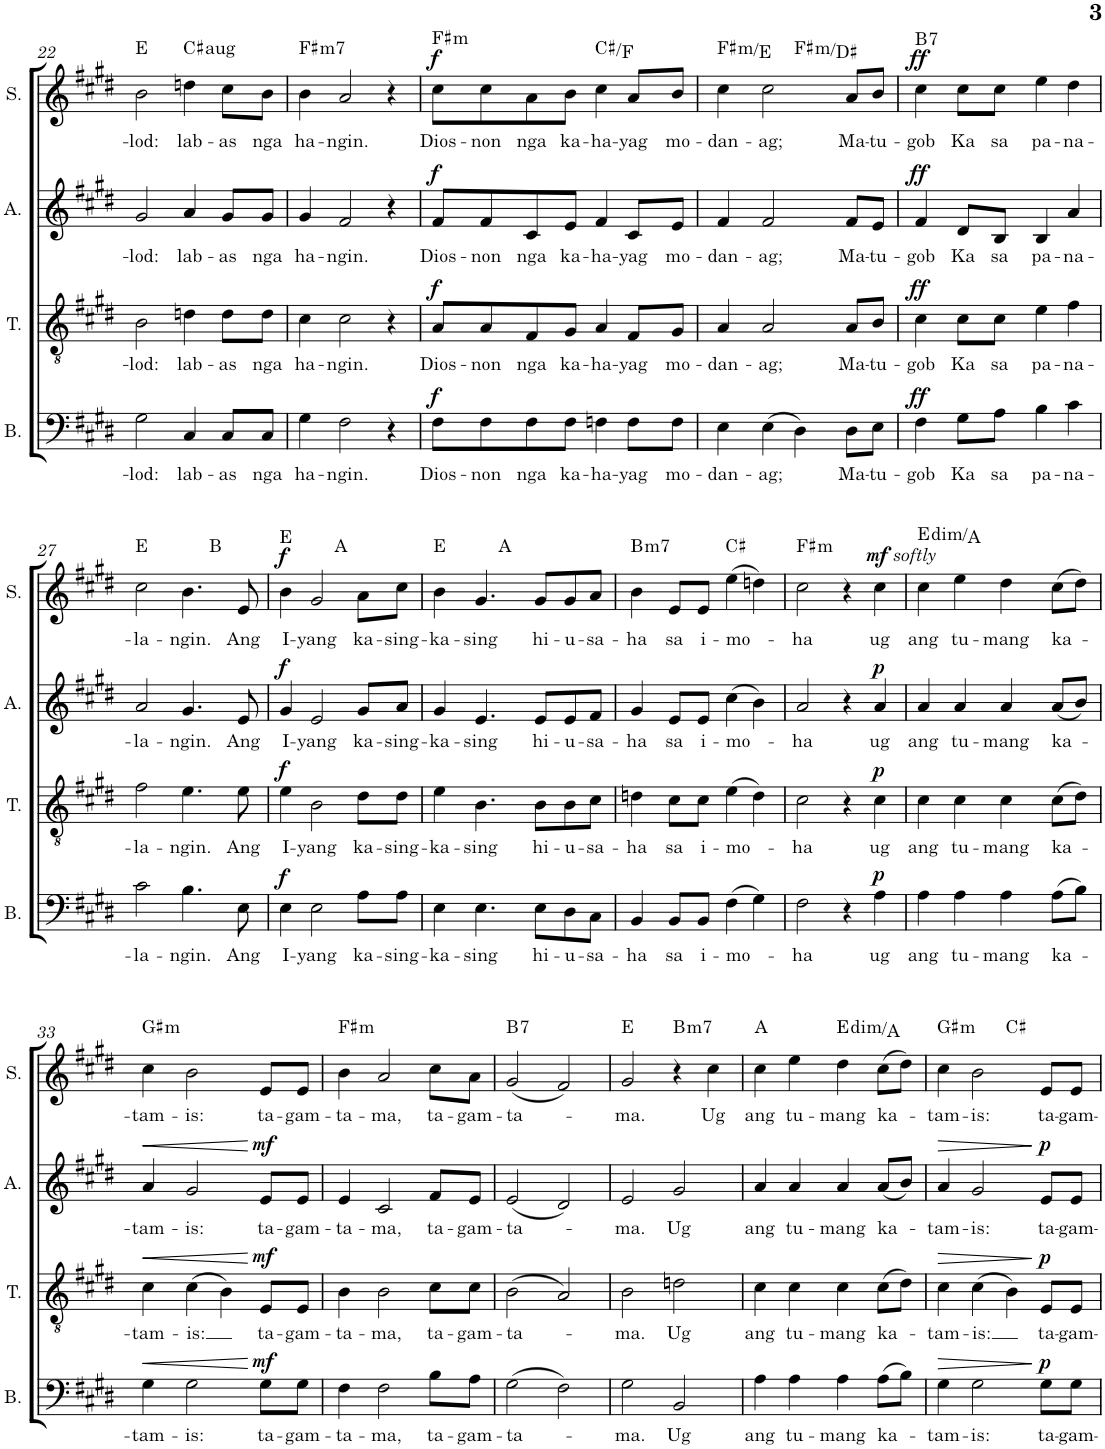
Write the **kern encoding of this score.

**kern	**text	**dynam	**kern	**text	**dynam	**kern	**text	**dynam	**kern	**text	**dynam	**harte
*part4	*part4	*part4	*part3	*part3	*part3	*part2	*part2	*part2	*part1	*part1	*part1	*part1
*staff4	*staff4	*staff4	*staff3	*staff3	*staff3	*staff2	*staff2	*staff2	*staff1	*staff1	*staff1	*
*I"Bass	*	*	*I"Tenor	*	*	*I"Alto	*	*	*I"Soprano	*	*	*
*I'B.	*	*	*I'T.	*	*	*I'A.	*	*	*I'S.	*	*	*
!!LO:PB:g=z
*clefF4	*	*	*clefGv2	*	*	*clefG2	*	*	*clefG2	*	*	*
*k[f#c#g#d#]	*	*	*k[f#c#g#d#]	*	*	*k[f#c#g#d#]	*	*	*k[f#c#g#d#]	*	*	*
*M4/4	*	*	*M4/4	*	*	*M4/4	*	*	*M4/4	*	*	*
=22	=22	=22	=22	=22	=22	=22	=22	=22	=22	=22	=22	=22
!	!LO:LY:b	!	!	!LO:LY:b	!	!	!LO:LY:b	!	!	!LO:LY:b	!	!
2G#\	-lod:	.	2B\	-lod:	.	2g#/	-lod:	.	2b\	-lod:	.	E:maj
!	!LO:LY:b	!	!	!LO:LY:b	!	!	!LO:LY:b	!	!	!LO:LY:b	!	!LO:H:kt=aug
4C#/	lab-	.	4dn\	lab-	.	4a/	lab-	.	4ddn\	lab-	.	C#:aug
!	!LO:LY:b	!	!	!LO:LY:b	!	!	!LO:LY:b	!	!	!LO:LY:b	!	!
8C#/L	-as	.	8d\L	-as	.	8g#/L	-as	.	8cc#\L	-as	.	.
!	!LO:LY:b	!	!	!LO:LY:b	!	!	!LO:LY:b	!	!	!LO:LY:b	!	!
8C#/J	nga	.	8d\J	nga	.	8g#/J	nga	.	8b\J	nga	.	.
=23	=23	=23	=23	=23	=23	=23	=23	=23	=23	=23	=23	=23
!	!LO:LY:b	!	!	!LO:LY:b	!	!	!LO:LY:b	!	!	!LO:LY:b	!	!LO:H:kt=m7
4G#\	ha-	.	4c#\	ha-	.	4g#/	ha-	.	4b\	ha-	.	F#:min7
!	!LO:LY:b	!	!	!LO:LY:b	!	!	!LO:LY:b	!	!	!LO:LY:b	!	!
2F#\	-ngin.	.	2c#\	-ngin.	.	2f#/	-ngin.	.	2a/	-ngin.	.	.
4r	.	.	4r	.	.	4r	.	.	4r	.	.	.
=24	=24	=24	=24	=24	=24	=24	=24	=24	=24	=24	=24	=24
!	!LO:LY:b	!LO:DY:a	!	!LO:LY:b	!LO:DY:a	!	!LO:LY:b	!LO:DY:a	!	!LO:LY:b	!LO:DY:a	!LO:H:kt=m
8F#\L	Dios-	f	8A/L	Dios-	f	8f#/L	Dios-	f	8cc#\L	Dios-	f	F#:min
!	!LO:LY:b	!	!	!LO:LY:b	!	!	!LO:LY:b	!	!	!LO:LY:b	!	!
8F#\	-non	.	8A/	-non	.	8f#/	-non	.	8cc#\	-non	.	.
!	!LO:LY:b	!	!	!LO:LY:b	!	!	!LO:LY:b	!	!	!LO:LY:b	!	!
8F#\	nga	.	8F#/	nga	.	8c#/	nga	.	8a\	nga	.	.
!	!LO:LY:b	!	!	!LO:LY:b	!	!	!LO:LY:b	!	!	!LO:LY:b	!	!
8F#\J	ka-	.	8G#/J	ka-	.	8e/J	ka-	.	8b\J	ka-	.	.
!	!LO:LY:b	!	!	!LO:LY:b	!	!	!LO:LY:b	!	!	!LO:LY:b	!	!
4Fn\	-ha-	.	4A/	-ha-	.	4f#/	-ha-	.	4cc#\	-ha-	.	C#:maj/b4
!	!LO:LY:b	!	!	!LO:LY:b	!	!	!LO:LY:b	!	!	!LO:LY:b	!	!
8F\L	-yag	.	8F#/L	-yag	.	8c#/L	-yag	.	8a/L	-yag	.	.
!	!LO:LY:b	!	!	!LO:LY:b	!	!	!LO:LY:b	!	!	!LO:LY:b	!	!
8F\J	mo-	.	8G#/J	mo-	.	8e/J	mo-	.	8b/J	mo-	.	.
=25	=25	=25	=25	=25	=25	=25	=25	=25	=25	=25	=25	=25
!	!LO:LY:b	!	!	!LO:LY:b	!	!	!LO:LY:b	!	!	!LO:LY:b	!	!LO:H:kt=m
*	*	*	*	*	*	*	*	*	*^	*	*	*
4E\	-dan-	.	4A/	-dan-	.	4f#/	-dan-	.	4cc#\	2ryy	-dan-	.	F#:min/b7
!	!LO:LY:b	!	!	!LO:LY:b	!	!	!LO:LY:b	!	!	!	!LO:LY:b	!	!
(4E\	-ag;	.	2A/	-ag;	.	2f#/	-ag;	.	2cc#\	.	-ag;	.	.
!	!	!	!	!	!	!	!	!	!	!	!	!	!LO:H:kt=m
4D#\)	.	.	.	.	.	.	.	.	.	2ryy	.	.	F#:min/6
!	!LO:LY:b	!	!	!LO:LY:b	!	!	!LO:LY:b	!	!	!	!LO:LY:b	!	!
8D#\L	Ma-	.	8A/L	Ma-	.	8f#/L	Ma-	.	8a/L	.	Ma-	.	.
!	!LO:LY:b	!	!	!LO:LY:b	!	!	!LO:LY:b	!	!	!	!LO:LY:b	!	!
8E\J	-tu-	.	8B/J	-tu-	.	8e/J	-tu-	.	8b/J	.	-tu-	.	.
=26	=26	=26	=26	=26	=26	=26	=26	=26	=26	=26	=26	=26	=26
!	!LO:LY:b	!LO:DY:a	!	!LO:LY:b	!LO:DY:a	!	!LO:LY:b	!LO:DY:a	!	!	!LO:LY:b	!LO:DY:a	!LO:H:kt=7
*	*	*	*	*	*	*	*	*	*v	*v	*	*	*
4F#\	-gob	ff	4c#\	-gob	ff	4f#/	-gob	ff	4cc#\	-gob	ff	B:7
!	!LO:LY:b	!	!	!LO:LY:b	!	!	!LO:LY:b	!	!	!LO:LY:b	!	!
8G#\L	Ka	.	8c#\L	Ka	.	8d#/L	Ka	.	8cc#\L	Ka	.	.
!	!LO:LY:b	!	!	!LO:LY:b	!	!	!LO:LY:b	!	!	!LO:LY:b	!	!
8A\J	sa	.	8c#\J	sa	.	8B/J	sa	.	8cc#\J	sa	.	.
!	!LO:LY:b	!	!	!LO:LY:b	!	!	!LO:LY:b	!	!	!LO:LY:b	!	!
4B\	pa-	.	4e\	pa-	.	4B/	pa-	.	4ee\	pa-	.	.
!	!LO:LY:b	!	!	!LO:LY:b	!	!	!LO:LY:b	!	!	!LO:LY:b	!	!
4c#\	-na-	.	4f#\	-na-	.	4a/	-na-	.	4dd#\	-na-	.	.
!!LO:LB:g=z
=27	=27	=27	=27	=27	=27	=27	=27	=27	=27	=27	=27	=27
!	!LO:LY:b	!	!	!LO:LY:b	!	!	!LO:LY:b	!	!	!LO:LY:b	!	!
*	*	*	*	*	*	*	*	*	*^	*	*	*
2c#\	-la-	.	2f#\	-la-	.	2a/	-la-	.	2cc#\	2.ryy	-la-	.	E:maj
!	!LO:LY:b	!	!	!LO:LY:b	!	!	!LO:LY:b	!	!	!	!LO:LY:b	!	!
4.B\	-ngin.	.	4.e\	-ngin.	.	4.g#/	-ngin.	.	4.b\	.	-ngin.	.	.
.	.	.	.	.	.	.	.	.	.	4ryy	.	.	B:maj
!	!LO:LY:b	!	!	!LO:LY:b	!	!	!LO:LY:b	!	!	!	!LO:LY:b	!	!
8E\	Ang	.	8e\	Ang	.	8e/	Ang	.	8e/	.	Ang	.	.
=28	=28	=28	=28	=28	=28	=28	=28	=28	=28	=28	=28	=28	=28
!	!LO:LY:b	!LO:DY:a	!	!LO:LY:b	!LO:DY:a	!	!LO:LY:b	!LO:DY:a	!	!	!LO:LY:b	!LO:DY:a	!
4E\	I-	f	4e\	I-	f	4g#/	I-	f	4b\	2ryy	I-	f	E:maj
!	!LO:LY:b	!	!	!LO:LY:b	!	!	!LO:LY:b	!	!	!	!LO:LY:b	!	!
2E\	-yang	.	2B\	-yang	.	2e/	-yang	.	2g#/	.	-yang	.	.
.	.	.	.	.	.	.	.	.	.	2ryy	.	.	A:maj
!	!LO:LY:b	!	!	!LO:LY:b	!	!	!LO:LY:b	!	!	!	!LO:LY:b	!	!
8A\L	ka-	.	8d#\L	ka-	.	8g#/L	ka-	.	8a\L	.	ka-	.	.
!	!LO:LY:b	!	!	!LO:LY:b	!	!	!LO:LY:b	!	!	!	!LO:LY:b	!	!
8A\J	-sing-	.	8d#\J	-sing-	.	8a/J	-sing-	.	8cc#\J	.	-sing-	.	.
=29	=29	=29	=29	=29	=29	=29	=29	=29	=29	=29	=29	=29	=29
!	!LO:LY:b	!	!	!LO:LY:b	!	!	!LO:LY:b	!	!	!	!LO:LY:b	!	!
4E\	-ka-	.	4e\	-ka-	.	4g#/	-ka-	.	4b\	2ryy	-ka-	.	E:maj
!	!LO:LY:b	!	!	!LO:LY:b	!	!	!LO:LY:b	!	!	!	!LO:LY:b	!	!
4.E\	-sing	.	4.B\	-sing	.	4.e/	-sing	.	4.g#/	.	-sing	.	.
.	.	.	.	.	.	.	.	.	.	2ryy	.	.	A:maj
!	!LO:LY:b	!	!	!LO:LY:b	!	!	!LO:LY:b	!	!	!	!LO:LY:b	!	!
8E\L	hi-	.	8B\L	hi-	.	8e/L	hi-	.	8g#/L	.	hi-	.	.
!	!LO:LY:b	!	!	!LO:LY:b	!	!	!LO:LY:b	!	!	!	!LO:LY:b	!	!
8D#\	-u-	.	8B\	-u-	.	8e/	-u-	.	8g#/	.	-u-	.	.
!	!LO:LY:b	!	!	!LO:LY:b	!	!	!LO:LY:b	!	!	!	!LO:LY:b	!	!
8C#\J	-sa-	.	8c#\J	-sa-	.	8f#/J	-sa-	.	8a/J	.	-sa-	.	.
=30	=30	=30	=30	=30	=30	=30	=30	=30	=30	=30	=30	=30	=30
!	!LO:LY:b	!	!	!LO:LY:b	!	!	!LO:LY:b	!	!	!	!LO:LY:b	!	!LO:H:kt=m7
*	*	*	*	*	*	*	*	*	*v	*v	*	*	*
4BB/	-ha	.	4dn\	-ha	.	4g#/	-ha	.	4b\	-ha	.	B:min7
!	!LO:LY:b	!	!	!LO:LY:b	!	!	!LO:LY:b	!	!	!LO:LY:b	!	!
8BB/L	sa	.	8c#\L	sa	.	8e/L	sa	.	8e/L	sa	.	.
!	!LO:LY:b	!	!	!LO:LY:b	!	!	!LO:LY:b	!	!	!LO:LY:b	!	!
8BB/J	i-	.	8c#\J	i-	.	8e/J	i-	.	8e/J	i-	.	.
!	!LO:LY:b	!	!	!LO:LY:b	!	!	!LO:LY:b	!	!	!LO:LY:b	!	!
(4F#\	-mo-	.	(4e\	-mo-	.	(4cc#\	-mo-	.	(4ee\	-mo-	.	C#:maj
4G#\)	.	.	4d\)	.	.	4b\)	.	.	4ddn\)	.	.	.
=31	=31	=31	=31	=31	=31	=31	=31	=31	=31	=31	=31	=31
!	!LO:LY:b	!	!	!LO:LY:b	!	!	!LO:LY:b	!	!	!LO:LY:b	!	!LO:H:kt=m
2F#\	-ha	.	2c#\	-ha	.	2a/	-ha	.	2cc#\	-ha	.	F#:min
4r	.	.	4r	.	.	4r	.	.	4r	.	.	.
!	!	!	!	!	!	!	!	!	!LO:TX:a:i:t=softly	!	!	!
!	!LO:LY:b	!LO:DY:a	!	!LO:LY:b	!LO:DY:a	!	!LO:LY:b	!LO:DY:a	!	!LO:LY:b	!LO:DY:a	!
4A\	ug	p	4c#\	ug	p	4a/	ug	p	4cc#\	ug	mf	.
=32	=32	=32	=32	=32	=32	=32	=32	=32	=32	=32	=32	=32
!	!LO:LY:b	!	!	!LO:LY:b	!	!	!LO:LY:b	!	!	!LO:LY:b	!	!LO:H:kt=dim
4A\	ang	.	4c#\	ang	.	4a/	ang	.	4cc#\	ang	.	E:dim/4
!	!LO:LY:b	!	!	!LO:LY:b	!	!	!LO:LY:b	!	!	!LO:LY:b	!	!
4A\	tu-	.	4c#\	tu-	.	4a/	tu-	.	4ee\	tu-	.	.
!	!LO:LY:b	!	!	!LO:LY:b	!	!	!LO:LY:b	!	!	!LO:LY:b	!	!
4A\	-mang	.	4c#\	-mang	.	4a/	-mang	.	4dd#\	-mang	.	.
!	!LO:LY:b	!	!	!LO:LY:b	!	!	!LO:LY:b	!	!	!LO:LY:b	!	!
(8A\L	ka-	.	(8c#\L	ka-	.	(8a/L	ka-	.	(8cc#\L	ka-	.	.
8B\J)	.	.	8d#\J)	.	.	8b/J)	.	.	8dd#\J)	.	.	.
!!LO:LB:g=z
=33	=33	=33	=33	=33	=33	=33	=33	=33	=33	=33	=33	=33
!	!LO:LY:b	!LO:HP:b	!	!LO:LY:b	!LO:HP:b	!	!LO:LY:b	!LO:HP:b	!	!LO:LY:b	!	!LO:H:kt=m
4G#\	-tam-	<	4c#\	-tam-	<	4a/	-tam-	<	4cc#\	-tam-	.	G#:min
!	!LO:LY:b	!	!	!LO:LY:b	!	!	!LO:LY:b	!	!	!LO:LY:b	!	!
2G#\	-is:	.	(4c#\	-is:	.	2g#/	-is:	.	2b\	-is:	.	.
.	.	.	4B\)	.	.	.	.	.	.	.	.	.
!	!LO:LY:b	!LO:DY:n=1:a	!	!LO:LY:b	!LO:DY:n=1:a	!	!LO:LY:b	!LO:DY:n=1:a	!	!LO:LY:b	!	!
8G#\L	ta-	[ mf	8E/L	ta-	[ mf	8e/L	ta-	[ mf	8e/L	ta-	.	.
!	!LO:LY:b	!	!	!LO:LY:b	!	!	!LO:LY:b	!	!	!LO:LY:b	!	!
8G#\J	-gam-	.	8E/J	-gam-	.	8e/J	-gam-	.	8e/J	-gam-	.	.
=34	=34	=34	=34	=34	=34	=34	=34	=34	=34	=34	=34	=34
!	!LO:LY:b	!	!	!LO:LY:b	!	!	!LO:LY:b	!	!	!LO:LY:b	!	!LO:H:kt=m
4F#\	-ta-	.	4B\	-ta-	.	4e/	-ta-	.	4b\	-ta-	.	F#:min
!	!LO:LY:b	!	!	!LO:LY:b	!	!	!LO:LY:b	!	!	!LO:LY:b	!	!
2F#\	-ma,	.	2B\	-ma,	.	2c#/	-ma,	.	2a/	-ma,	.	.
!	!LO:LY:b	!	!	!LO:LY:b	!	!	!LO:LY:b	!	!	!LO:LY:b	!	!
8B\L	ta-	.	8c#\L	ta-	.	8f#/L	ta-	.	8cc#\L	ta-	.	.
!	!LO:LY:b	!	!	!LO:LY:b	!	!	!LO:LY:b	!	!	!LO:LY:b	!	!
8A\J	-gam-	.	8c#\J	-gam-	.	8e/J	-gam-	.	8a\J	-gam-	.	.
=35	=35	=35	=35	=35	=35	=35	=35	=35	=35	=35	=35	=35
!	!LO:LY:b	!	!	!LO:LY:b	!	!	!LO:LY:b	!	!	!LO:LY:b	!	!LO:H:kt=7
(2G#\	-ta-	.	(2B\	-ta-	.	(2e/	-ta-	.	(2g#/	-ta-	.	B:7
2F#\)	.	.	2A/)	.	.	2d#/)	.	.	2f#/)	.	.	.
=36	=36	=36	=36	=36	=36	=36	=36	=36	=36	=36	=36	=36
!	!LO:LY:b	!	!	!LO:LY:b	!	!	!LO:LY:b	!	!	!LO:LY:b	!	!
2G#\	-ma.	.	2B\	-ma.	.	2e/	-ma.	.	2g#/	-ma.	.	E:maj
!	!LO:LY:b	!	!	!LO:LY:b	!	!	!LO:LY:b	!	!	!	!	!LO:H:kt=m7
2BB/	Ug	.	2dn\	Ug	.	2g#/	Ug	.	4r	.	.	B:min7
!	!	!	!	!	!	!	!	!	!	!LO:LY:b	!	!
.	.	.	.	.	.	.	.	.	4cc#\	Ug	.	.
=37	=37	=37	=37	=37	=37	=37	=37	=37	=37	=37	=37	=37
!	!LO:LY:b	!	!	!LO:LY:b	!	!	!LO:LY:b	!	!	!LO:LY:b	!	!
4A\	ang	.	4c#\	ang	.	4a/	ang	.	4cc#\	ang	.	A:maj
!	!LO:LY:b	!	!	!LO:LY:b	!	!	!LO:LY:b	!	!	!LO:LY:b	!	!
4A\	tu-	.	4c#\	tu-	.	4a/	tu-	.	4ee\	tu-	.	.
!	!LO:LY:b	!	!	!LO:LY:b	!	!	!LO:LY:b	!	!	!LO:LY:b	!	!LO:H:kt=dim
4A\	-mang	.	4c#\	-mang	.	4a/	-mang	.	4dd#\	-mang	.	E:dim/4
!	!LO:LY:b	!	!	!LO:LY:b	!	!	!LO:LY:b	!	!	!LO:LY:b	!	!
(8A\L	ka-	.	(8c#\L	ka-	.	(8a/L	ka-	.	(8cc#\L	ka-	.	.
8B\J)	.	.	8d#\J)	.	.	8b/J)	.	.	8dd#\J)	.	.	.
=38	=38	=38	=38	=38	=38	=38	=38	=38	=38	=38	=38	=38
!	!LO:LY:b	!LO:HP:b	!	!LO:LY:b	!LO:HP:b	!	!LO:LY:b	!LO:HP:b	!	!LO:LY:b	!	!LO:H:kt=m
*	*	*	*	*	*	*	*	*	*^	*	*	*
4G#\	-tam-	>	4c#\	-tam-	>	4a/	-tam-	>	4cc#\	2ryy	-tam-	.	G#:min
!	!LO:LY:b	!	!	!LO:LY:b	!	!	!LO:LY:b	!	!	!	!LO:LY:b	!	!
2G#\	-is:	.	(4c#\	-is:	.	2g#/	-is:	.	2b\	.	-is:	.	.
.	.	.	4B\)	.	.	.	.	.	.	2ryy	.	.	C#:maj
!	!LO:LY:b	!LO:DY:n=1:a	!	!LO:LY:b	!LO:DY:n=1:a	!	!LO:LY:b	!LO:DY:n=1:a	!	!	!LO:LY:b	!	!
8G#\L	ta-	] p	8E/L	ta-	] p	8e/L	ta-	] p	8e/L	.	ta-	.	.
!	!LO:LY:b	!	!	!LO:LY:b	!	!	!LO:LY:b	!	!	!	!LO:LY:b	!	!
8G#\J	-gam-	.	8E/J	-gam-	.	8e/J	-gam-	.	8e/J	.	-gam-	.	.
*	*	*	*	*	*	*	*	*	*v	*v	*	*	*
=	=	=	=	=	=	=	=	=	=	=	=	=
*-	*-	*-	*-	*-	*-	*-	*-	*-	*-	*-	*-	*-
